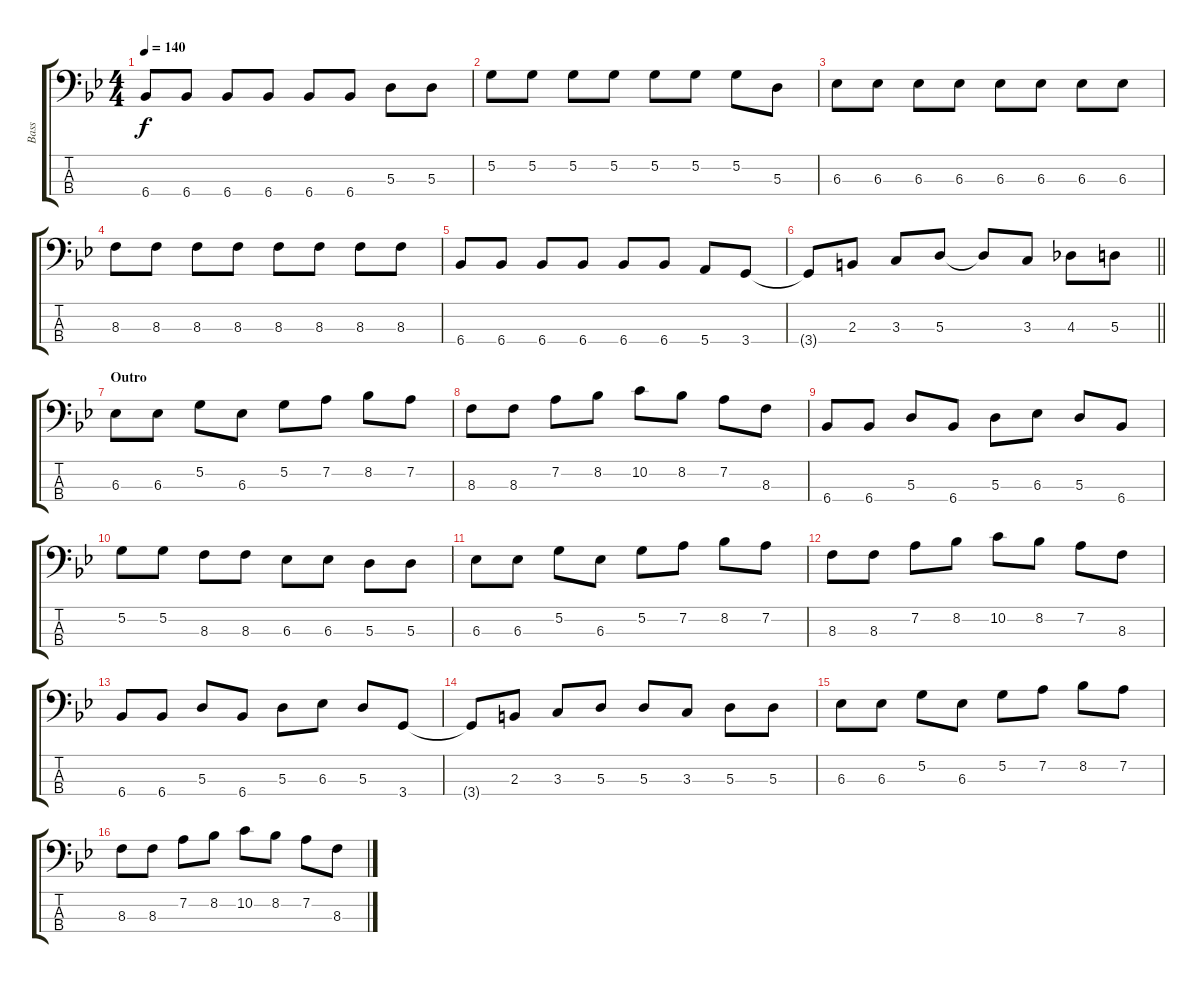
\track ("Bass" "Bass") {instrument electricbassfinger}
\staff {score tabs}
\tuning (G2 D2 A1 E1) {hide}
\ts (4 4)
\tempo 140
\clef f4
\ks bb
6.4.8{dy f} 6.4.8 6.4.8 6.4.8 6.4.8 6.4.8 5.3.8 5.3.8 |
5.2.8 5.2.8 5.2.8 5.2.8 5.2.8 5.2.8 5.2.8 5.3.8 |
6.3.8 6.3.8 6.3.8 6.3.8 6.3.8 6.3.8 6.3.8 6.3.8 |
8.3.8 8.3.8 8.3.8 8.3.8 8.3.8 8.3.8 8.3.8 8.3.8 |
6.4.8 6.4.8 6.4.8 6.4.8 6.4.8 6.4.8 5.4.8 3.4.8 |
\barLineRight lightlight
3.4{t}.8 2.3.8 3.3.8 5.3.8 5.3{t}.8 3.3.8 4.3.8 5.3.8 |
\section ("" "Outro")
6.3.8 6.3.8 5.2.8 6.3.8 5.2.8 7.2.8 8.2.8 7.2.8 |
8.3.8 8.3.8 7.2.8 8.2.8 10.2.8 8.2.8 7.2.8 8.3.8 |
6.4.8 6.4.8 5.3.8 6.4.8 5.3.8 6.3.8 5.3.8 6.4.8 |
5.2.8 5.2.8 8.3.8 8.3.8 6.3.8 6.3.8 5.3.8 5.3.8 |
6.3.8 6.3.8 5.2.8 6.3.8 5.2.8 7.2.8 8.2.8 7.2.8 |
8.3.8 8.3.8 7.2.8 8.2.8 10.2.8 8.2.8 7.2.8 8.3.8 |
6.4.8 6.4.8 5.3.8 6.4.8 5.3.8 6.3.8 5.3.8 3.4.8 |
3.4{t}.8 2.3.8 3.3.8 5.3.8 5.3.8 3.3.8 5.3.8 5.3.8 |
6.3.8 6.3.8 5.2.8 6.3.8 5.2.8 7.2.8 8.2.8 7.2.8 |
8.3.8 8.3.8 7.2.8 8.2.8 10.2.8 8.2.8 7.2.8 8.3.8
